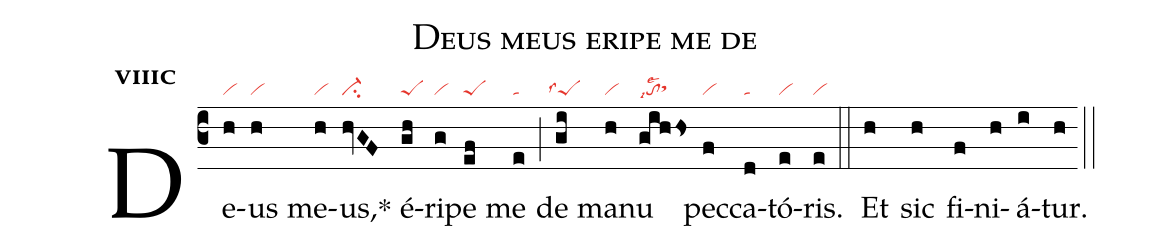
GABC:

name:Deus meus eripe me de;
office-part:an;
mode:8c;
nabc-lines:1;
%%
initial-style: 1;
name: Deus meus eripe me;
mode: 8;
office-part: Antiphona;
annotation: Ant.;
annotation: viii c;
nabc-lines: 1;
%%
(c3) De(h|vi)us(h|vi) me(h|vi)us,<sp>*</sp>(hvGF|ci-) é(gh|peS)ri(g|vi)pe(ef|peS) me(e|ta) (;) de(gi|``peSlss4) ma(h|vi)nu(gihhs|tolsi7lse2sthh) pec(f|vi)ca(d|ta)tó(e|vi)ris.(e|vi) (::) <eu> Et(h) sic(h) fi(f)ni(h)á(i)tur.(h) </eu>(::)
